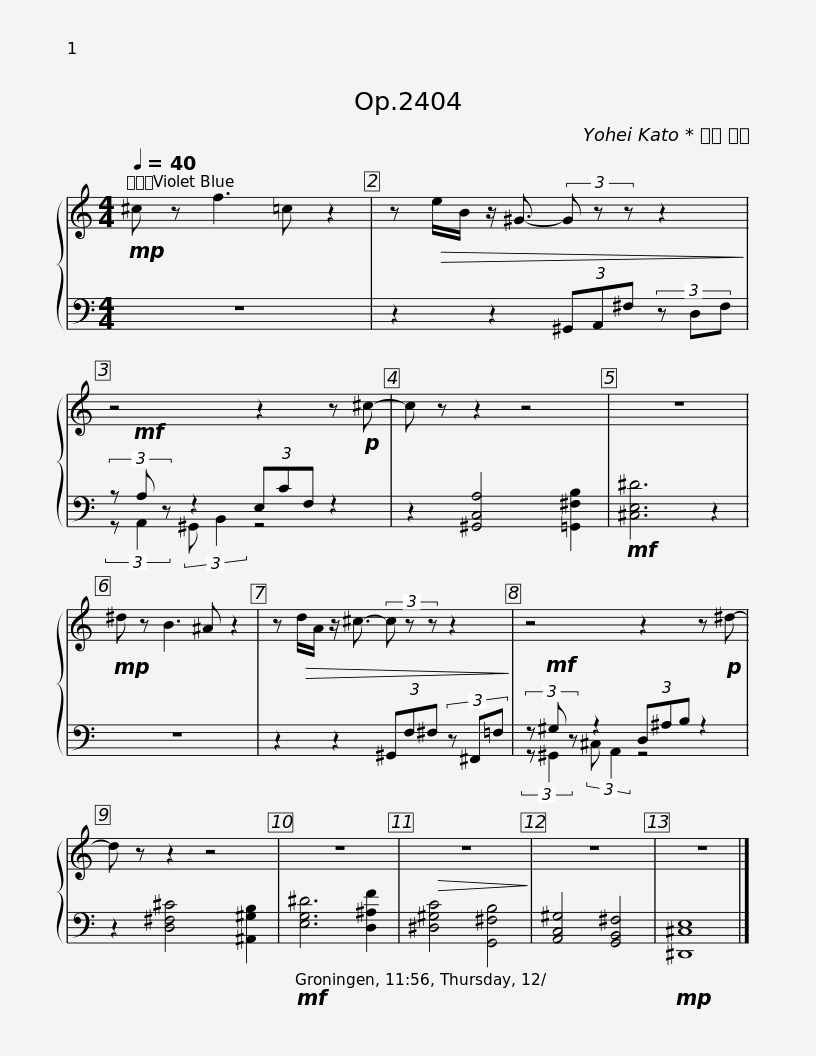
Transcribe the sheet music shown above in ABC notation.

X:1
%%score { 1 | ( 2 3 ) }
L:1/8
Q:1/4=40
M:4/4
I:linebreak $
K:C
V:1 treble
V:2 bass
V:3 bass
V:1
!mp! ^c z f3 =c z2 | z!>(! e/B/ z/ ^G3/2- (3G z z z2!>)! | z4 z2 z!p! ^c- | c z z2 z4 | z8 |$ %5
!mp! ^d z B3 ^A z2 | z!>(! d/A/ z/ ^c3/2- (3c z z z2!>)! | z4 z2 z!p! ^d- | d z z2 z4 |$ z8 | %10
!>(! z8!>)! | z8 | z8 |] %13
V:2
 z8 | z2 z2 (3^G,,A,,^F, (3z D,F, | (3z!mf! A, z z2 (3E,CF, z2 | z2 [^G,,C,A,]4 [=G,,^F,B,]2 |!mf! [^C,E,^D]6 z2 |$ %5
 z8 | z2 z2 (3^G,,F,^F, (3z ^F,,=F, | (3z!mf! ^G, z z2 (3D,^A,B, z2 | z2 [D,^F,^C]4 [^A,,^G,B,]2 |$!mf! [E,G,^D]6 [D,^A,F]2 | %10
 [^D,^G,C]4 [G,,^F,B,]4 | [A,,C,^G,]4 [G,,B,,^F,]4 |!mp! [^D,,^C,E,]8 |] %13
V:3
 x8 | x8 | (3:2:2z A,,2 (3:2:2^G,, B,,2 z4 | x8 | x8 |$ %5
 x8 | x8 | (3:2:2z ^G,,2 (3:2:2^C, A,,2 z4 | x8 |$ x8 | %10
 x8 | x8 | x8 |] %13
